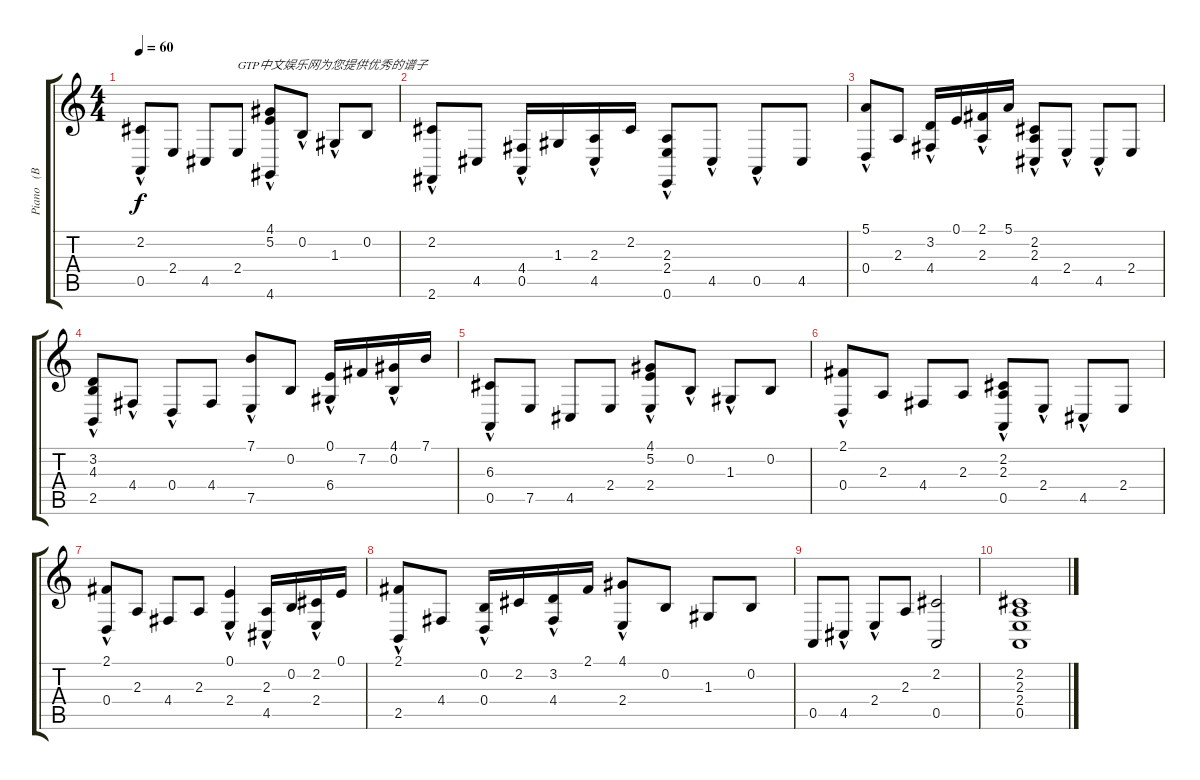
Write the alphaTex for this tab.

\track ("Piano   (BB)" "Piano   (B") {instrument acousticgrandpiano}
\staff {score tabs}
\tuning (E4 B3 G3 D3 A2 E2) {hide}
\ts (4 4)
\tempo 60
\clef g2
\ks c
(2.2 0.5{hac}).8{dy f instrument acousticgrandpiano} 2.4.8 4.5.8 2.4.8{txt "GTP中文娱乐网为您提供优秀的谱子"} (4.1 5.2 4.6{hac}).8 0.2{hac}.8 1.3{hac}.8 0.2.8 |
(2.2 2.6{hac}).8 4.5.8 (4.4{hac} 0.5{hac}).16 1.3.16 (2.3{hac} 4.5).16 2.2.16 (2.3 2.4 0.6{hac}).8 4.5{hac}.8 0.5{hac}.8 4.5.8 |
(5.1 0.4{hac}).8 2.3.8 (3.2{hac} 4.4{hac}).16 0.1.16 (2.1{hac} 2.3).16 5.1.16 (2.2 2.3 4.5{hac}).8 2.4{hac}.8 4.5{hac}.8 2.4.8 |
(3.2 4.3 2.5{hac}).8 4.4{hac}.8 0.4{hac}.8 4.4.8 (7.1 7.5{hac}).8 0.2.8 (0.1{hac} 6.4{hac}).16 7.2.16 (4.1{hac} 0.2).16 7.1.16 |
(6.3 0.5{hac}).8 7.5.8 4.5.8 2.4.8 (4.1 5.2 2.4{hac}).8 0.2{hac}.8 1.3{hac}.8 0.2.8 |
(2.1 0.4{hac}).8 2.3.8 4.4.8 2.3.8 (2.2 2.3 0.5{hac}).8 2.4{hac}.8 4.5{hac}.8 2.4.8 |
(2.1 0.4{hac}).8 2.3.8 4.4.8 2.3.8 (0.1 2.4{hac}).4 (2.3{hac} 4.5{hac}).16 0.2.16 (2.2{hac} 2.4).16 0.1.16 |
(2.1 2.5{hac}).8 4.4.8 (0.2{hac} 0.4{hac}).16 2.2.16 (3.2{hac} 4.4).16 2.1.16 (4.1 2.4{hac}).8 0.2.8 1.3.8 0.2.8 |
0.5.8 4.5{hac}.8 2.4{hac}.8 2.3.8 (2.2 0.5).2 |
(2.2 2.3 2.4 0.5).1
